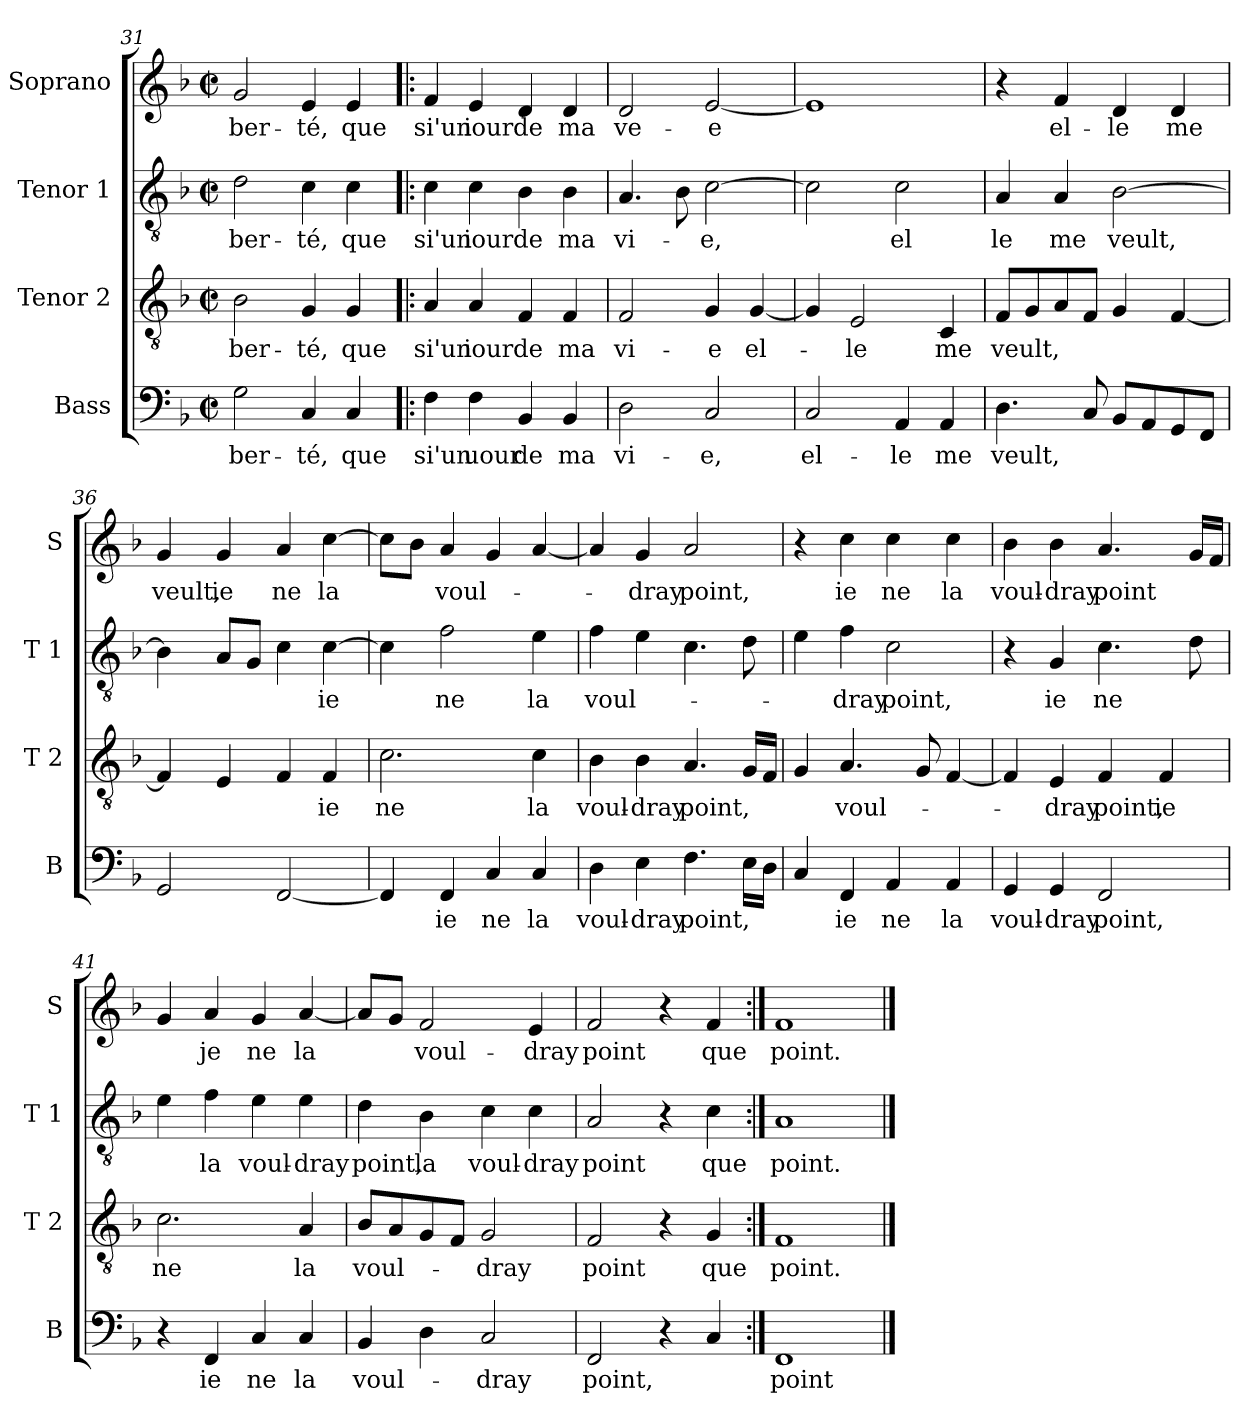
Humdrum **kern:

**kern	**text	**kern	**text	**kern	**text	**kern	**text
*part4	*part4	*part3	*part3	*part2	*part2	*part1	*part1
*staff4	*staff4	*staff3	*staff3	*staff2	*staff2	*staff1	*staff1
*I"Bass	*	*I"Tenor 2	*	*I"Tenor 1	*	*I"Soprano	*
*I'B	*	*I'T 2	*	*I'T 1	*	*I'S	*
*clefF4	*	*clefGv2	*	*clefGv2	*	*clefG2	*
*k[b-]	*	*k[b-]	*	*k[b-]	*	*k[b-]	*
*F:	*	*F:	*	*F:	*	*F:	*
*M2/2	*	*M2/2	*	*M2/2	*	*M2/2	*
*met(c|)	*	*met(c|)	*	*met(c|)	*	*met(c|)	*
=31	=31	=31	=31	=31	=31	=31	=31
!	!LO:LY:b	!	!LO:LY:b	!	!LO:LY:b	!	!LO:LY:b
2G\	-ber-	2B-\	-ber-	2d\	-ber-	2g/	-ber-
!	!LO:LY:b	!	!LO:LY:b	!	!LO:LY:b	!	!LO:LY:b
4C/	-té,	4G/	-té,	4c\	-té,	4e/	-té,
!	!LO:LY:b	!	!LO:LY:b	!	!LO:LY:b	!	!LO:LY:b
4C/	que	4G/	que	4c\	que	4e/	que
=32!|:	=32!|:	=32!|:	=32!|:	=32!|:	=32!|:	=32!|:	=32!|:
!	!LO:LY:b	!	!LO:LY:b	!	!LO:LY:b	!	!LO:LY:b
4F\	si'un	4A/	si'un	4c\	si'un	4f/	si'un
!	!LO:LY:b	!	!LO:LY:b	!	!LO:LY:b	!	!LO:LY:b
4F\	uour	4A/	iour	4c\	iour	4e/	iour
!	!LO:LY:b	!	!LO:LY:b	!	!LO:LY:b	!	!LO:LY:b
4BB-/	de	4F/	de	4B-\	de	4d/	de
!	!LO:LY:b	!	!LO:LY:b	!	!LO:LY:b	!	!LO:LY:b
4BB-/	ma	4F/	ma	4B-\	ma	4d/	ma
=33	=33	=33	=33	=33	=33	=33	=33
!	!LO:LY:b	!	!LO:LY:b	!	!LO:LY:b	!	!LO:LY:b
2D\	vi-	2F/	vi-	4.A/	vi-	2d/	ve-
.	.	.	.	8B-\	.	.	.
!	!LO:LY:b	!	!LO:LY:b	!	!LO:LY:b	!	!LO:LY:b
2C/	-e,	4G/	-e	[2c\	-e,	[2e/	-e
!	!	!	!LO:LY:b	!	!	!	!
.	.	[4G/	el-	.	.	.	.
!!LO:LB:g=z
=34	=34	=34	=34	=34	=34	=34	=34
!	!LO:LY:b	!	!	!	!	!	!
2C/	el-	4G/]	.	2c\]	.	1e]	.
!	!	!	!LO:LY:b	!	!	!	!
.	.	2E/	-le	.	.	.	.
!	!LO:LY:b	!	!	!	!LO:LY:b	!	!
4AA/	-le	.	.	2c\	el	.	.
!	!LO:LY:b	!	!LO:LY:b	!	!	!	!
4AA/	me	4C/	me	.	.	.	.
=35	=35	=35	=35	=35	=35	=35	=35
!	!LO:LY:b	!	!LO:LY:b	!	!LO:LY:b	!	!
4.D\	veult,	8F/L	veult,	4A/	le	4r	.
.	.	8G/	.	.	.	.	.
!	!	!	!	!	!LO:LY:b	!	!LO:LY:b
.	.	8A/	.	4A/	me	4f/	el-
8C/	.	8F/J	.	.	.	.	.
!	!	!	!	!	!LO:LY:b	!	!LO:LY:b
8BB-/L	.	4G/	.	[2B-\	veult,	4d/	-le
8AA/	.	.	.	.	.	.	.
!	!	!	!	!	!	!	!LO:LY:b
8GG/	.	[4F/	.	.	.	4d/	me
8FF/J	.	.	.	.	.	.	.
=36	=36	=36	=36	=36	=36	=36	=36
!	!	!	!	!	!	!	!LO:LY:b
2GG/	.	4F/]	.	4B-\]	.	4g/	veult,
!	!	!	!	!	!	!	!LO:LY:b
.	.	4E/	.	8A/L	.	4g/	ie
.	.	.	.	8G/J	.	.	.
!	!	!	!	!	!	!	!LO:LY:b
[2FF/	.	4F/	.	4c\	.	4a/	ne
!	!	!	!LO:LY:b	!	!LO:LY:b	!	!LO:LY:b
.	.	4F/	ie	[4c\	ie	[4cc\	la
=37	=37	=37	=37	=37	=37	=37	=37
!	!	!	!LO:LY:b	!	!	!	!
4FF/]	.	2.c\	ne	4c\]	.	8cc\L]	.
.	.	.	.	.	.	8b-\J	.
!	!LO:LY:b	!	!	!	!LO:LY:b	!	!LO:LY:b
4FF/	ie	.	.	2f\	ne	4a/	voul-
!	!LO:LY:b	!	!	!	!	!	!
4C/	ne	.	.	.	.	4g/	.
!	!LO:LY:b	!	!LO:LY:b	!	!LO:LY:b	!	!
4C/	la	4c\	la	4e\	la	[4a/	.
=38	=38	=38	=38	=38	=38	=38	=38
!	!LO:LY:b	!	!LO:LY:b	!	!LO:LY:b	!	!
4D\	voul-	4B-\	voul-	4f\	voul-	4a/]	.
!	!LO:LY:b	!	!LO:LY:b	!	!	!	!LO:LY:b
4E\	-dray	4B-\	-dray	4e\	.	4g/	-dray
!	!LO:LY:b	!	!LO:LY:b	!	!	!	!LO:LY:b
4.F\	point,	4.A/	point,	4.c\	.	2a/	point,
16E\LL	.	16G/LL	.	8d\	.	.	.
16D\JJ	.	16F/JJ	.	.	.	.	.
!!LO:LB:g=z
=39	=39	=39	=39	=39	=39	=39	=39
4C/	.	4G/	.	4e\	.	4r	.
!	!LO:LY:b	!	!LO:LY:b	!	!LO:LY:b	!	!LO:LY:b
4FF/	ie	4.A/	voul-	4f\	-dray	4cc\	ie
!	!LO:LY:b	!	!	!	!LO:LY:b	!	!LO:LY:b
4AA/	ne	.	.	2c\	point,	4cc\	ne
.	.	8G/	.	.	.	.	.
!	!LO:LY:b	!	!	!	!	!	!LO:LY:b
4AA/	la	[4F/	.	.	.	4cc\	la
=40	=40	=40	=40	=40	=40	=40	=40
!	!LO:LY:b	!	!	!	!	!	!LO:LY:b
4GG/	voul-	4F/]	.	4r	.	4b-\	voul-
!	!LO:LY:b	!	!LO:LY:b	!	!LO:LY:b	!	!LO:LY:b
4GG/	-dray	4E/	-dray	4G/	ie	4b-\	-dray
!	!LO:LY:b	!	!LO:LY:b	!	!LO:LY:b	!	!LO:LY:b
2FF/	point,	4F/	point,	4.c\	ne	4.a/	point
!	!	!	!LO:LY:b	!	!	!	!
.	.	4F/	ie	.	.	.	.
.	.	.	.	8d\	.	16g/LL	.
.	.	.	.	.	.	16f/JJ	.
=41	=41	=41	=41	=41	=41	=41	=41
!	!	!	!LO:LY:b	!	!	!	!
4r	.	2.c\	ne	4e\	.	4g/	.
!	!LO:LY:b	!	!	!	!LO:LY:b	!	!LO:LY:b
4FF/	ie	.	.	4f\	la	4a/	je
!	!LO:LY:b	!	!	!	!LO:LY:b	!	!LO:LY:b
4C/	ne	.	.	4e\	voul-	4g/	ne
!	!LO:LY:b	!	!LO:LY:b	!	!LO:LY:b	!	!LO:LY:b
4C/	la	4A/	la	4e\	-dray	[4a/	la
=42	=42	=42	=42	=42	=42	=42	=42
!	!LO:LY:b	!	!LO:LY:b	!	!LO:LY:b	!	!
4BB-/	voul-	8B-/L	voul-	4d\	point,	8a/L]	.
.	.	8A/	.	.	.	8g/J	.
!	!	!	!	!	!LO:LY:b	!	!LO:LY:b
4D\	.	8G/	.	4B-\	la	2f/	voul-
.	.	8F/J	.	.	.	.	.
!	!LO:LY:b	!	!LO:LY:b	!	!LO:LY:b	!	!
2C/	-dray	2G/	-dray	4c\	voul-	.	.
!	!	!	!	!	!LO:LY:b	!	!LO:LY:b
.	.	.	.	4c\	-dray	4e/	-dray
=43	=43	=43	=43	=43	=43	=43	=43
!	!LO:LY:b	!	!LO:LY:b	!	!LO:LY:b	!	!LO:LY:b
2FF/	point,	2F/	point	2A/	point	2f/	point
!	!LO:LY:b	!	!	!	!	!	!
4r	que	4r	.	4r	.	4r	.
!	!	!	!LO:LY:b	!	!LO:LY:b	!	!LO:LY:b
4C/	.	4G/	que	4c\	que	4f/	que
=44:|!	=44:|!	=44:|!	=44:|!	=44:|!	=44:|!	=44:|!	=44:|!
!	!LO:LY:b	!	!LO:LY:b	!	!LO:LY:b	!	!LO:LY:b
1FF	point	1F	point.	1A	point.	1f	point.
==	==	==	==	==	==	==	==
*-	*-	*-	*-	*-	*-	*-	*-
